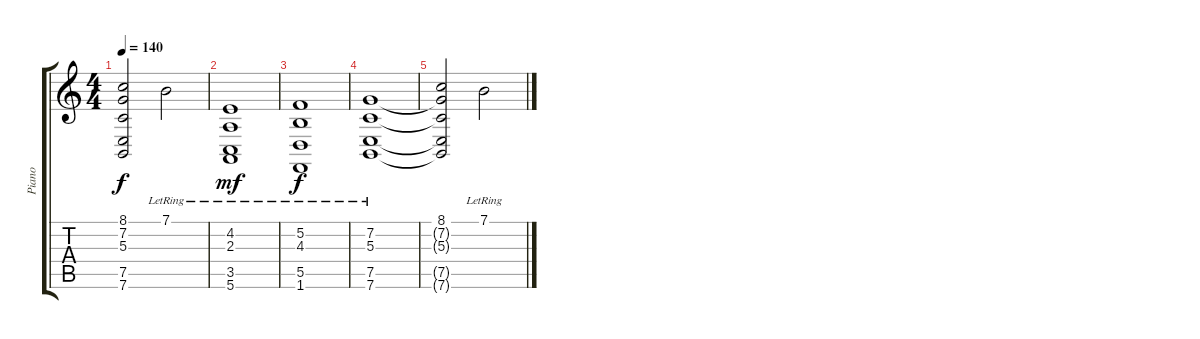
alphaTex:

\track ("Piano" "Piano") {instrument acousticgrandpiano}
\staff {score tabs}
\tuning (E4 C4 G3 D3 A2 E2) {hide}
\ts (4 4)
\tempo 140
\clef g2
\ks c
(8.1 7.2{t} 5.3{t} 7.5{t} 7.6{t}).2{dy f} 7.1{lr}.2 |
(4.2{lr} 2.3{lr} 3.5{lr} 5.6{lr}).1{dy mf} |
(5.2{lr} 4.3{lr} 5.5{lr} 1.6{lr}).1{dy f} |
(7.2{lr} 5.3{lr} 7.5{lr} 7.6{lr}).1 |
(8.1 7.2{t} 5.3{t} 7.5{t} 7.6{t}).2 7.1{lr}.2
